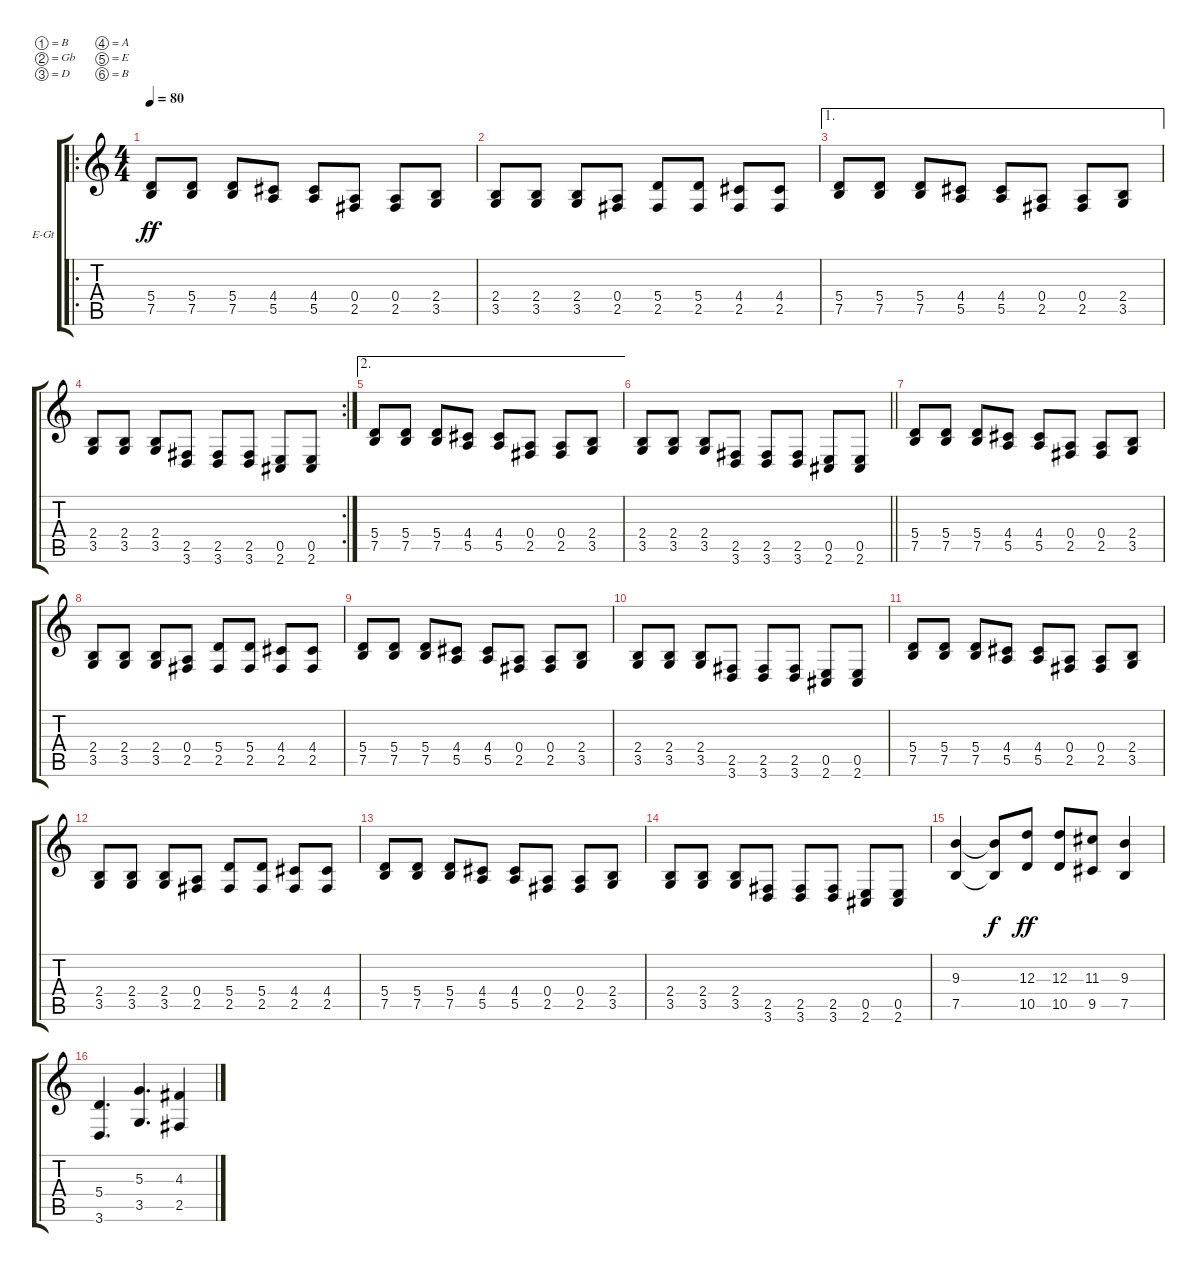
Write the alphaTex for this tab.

\bracketExtendMode groupsimilarinstruments
\firstSystemTrackNameOrientation horizontal
\otherSystemsTrackNameOrientation horizontal
\track ("RG Right" "E-Gt") {instrument distortionguitar}
\staff {score tabs}
\tuning (B3 Gb3 D3 A2 E2 B1)
\ro
\ts (4 4)
\tempo 80
\clef g2
\ks c
(5.4 7.5).8{dy ff instrument distortionguitar} (5.4 7.5).8 (5.4 7.5).8 (4.4 5.5).8 (4.4 5.5).8 (0.4 2.5).8 (0.4 2.5).8 (2.4 3.5).8 |
(2.4 3.5).8 (2.4 3.5).8 (2.4 3.5).8 (0.4 2.5).8 (5.4 2.5).8 (5.4 2.5).8 (4.4 2.5).8 (4.4 2.5).8 |
\ae 1
(5.4 7.5).8 (5.4 7.5).8 (5.4 7.5).8 (4.4 5.5).8 (4.4 5.5).8 (0.4 2.5).8 (0.4 2.5).8 (2.4 3.5).8 |
\rc 2
(2.4 3.5).8 (2.4 3.5).8 (2.4 3.5).8 (2.5 3.6).8 (2.5 3.6).8 (2.5 3.6).8 (0.5 2.6).8 (0.5 2.6).8 |
\ae 2
(5.4 7.5).8 (5.4 7.5).8 (5.4 7.5).8 (4.4 5.5).8 (4.4 5.5).8 (0.4 2.5).8 (0.4 2.5).8 (2.4 3.5).8 |
\barLineRight lightlight
(2.4 3.5).8 (2.4 3.5).8 (2.4 3.5).8 (2.5 3.6).8 (2.5 3.6).8 (2.5 3.6).8 (0.5 2.6).8 (0.5 2.6).8 |
(5.4 7.5).8 (5.4 7.5).8 (5.4 7.5).8 (4.4 5.5).8 (4.4 5.5).8 (0.4 2.5).8 (0.4 2.5).8 (2.4 3.5).8 |
(2.4 3.5).8 (2.4 3.5).8 (2.4 3.5).8 (0.4 2.5).8 (5.4 2.5).8 (5.4 2.5).8 (4.4 2.5).8 (4.4 2.5).8 |
(5.4 7.5).8 (5.4 7.5).8 (5.4 7.5).8 (4.4 5.5).8 (4.4 5.5).8 (0.4 2.5).8 (0.4 2.5).8 (2.4 3.5).8 |
(2.4 3.5).8 (2.4 3.5).8 (2.4 3.5).8 (2.5 3.6).8 (2.5 3.6).8 (2.5 3.6).8 (0.5 2.6).8 (0.5 2.6).8 |
(5.4 7.5).8 (5.4 7.5).8 (5.4 7.5).8 (4.4 5.5).8 (4.4 5.5).8 (0.4 2.5).8 (0.4 2.5).8 (2.4 3.5).8 |
(2.4 3.5).8 (2.4 3.5).8 (2.4 3.5).8 (0.4 2.5).8 (5.4 2.5).8 (5.4 2.5).8 (4.4 2.5).8 (4.4 2.5).8 |
(5.4 7.5).8 (5.4 7.5).8 (5.4 7.5).8 (4.4 5.5).8 (4.4 5.5).8 (0.4 2.5).8 (0.4 2.5).8 (2.4 3.5).8 |
(2.4 3.5).8 (2.4 3.5).8 (2.4 3.5).8 (2.5 3.6).8 (2.5 3.6).8 (2.5 3.6).8 (0.5 2.6).8 (0.5 2.6).8 |
(9.3 7.5).4 (9.3{t} 7.5{t}).8{dy f} (12.3 10.5).8{dy ff} (12.3 10.5).8 (11.3 9.5).8 (9.3 7.5).4 |
(5.4 3.6).4{d} (5.3 3.5).4{d} (4.3 2.5).4
